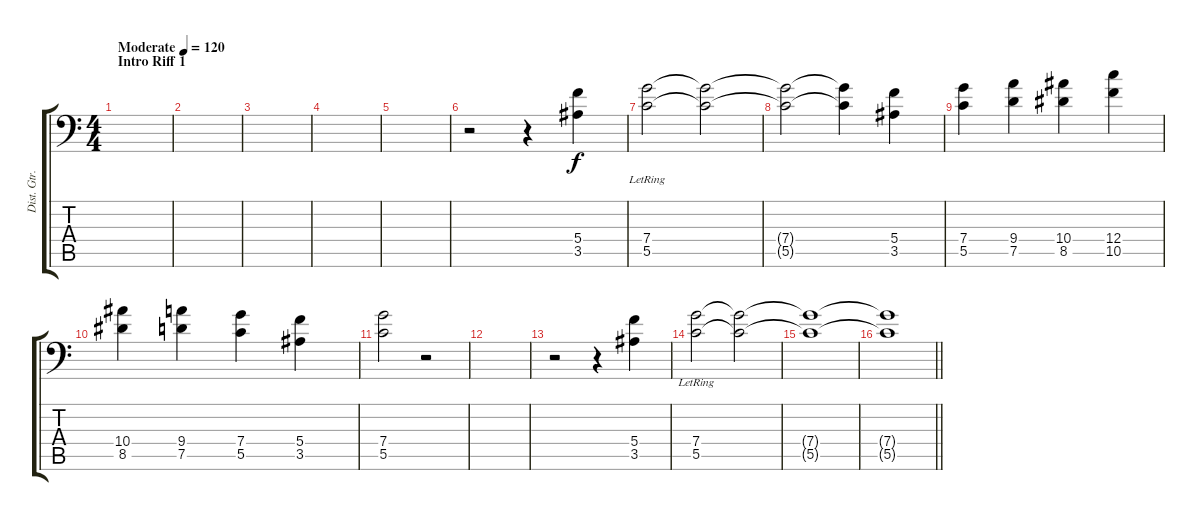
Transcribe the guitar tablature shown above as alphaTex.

\track ("Dist. Gtr. 2" "Dist. Gtr.") {instrument distortionguitar}
\staff {score tabs}
\tuning (D4 A3 F3 C3 G2 A1) {hide}
\ts (4 4)
\section ("" "Intro Riff 1")
\tempo (120 "Moderate")
\clef f4
\ks c
|
|
|
|
|
r.2 r.4 (5.4 3.5).4 |
(7.4{lr} 5.5{lr}).2 (7.4{t} 5.5{t}).2 |
(7.4{t} 5.5{t}).2 (7.4{t} 5.5{t}).4 (5.4 3.5).4 |
(7.4 5.5).4 (9.4 7.5).4 (10.4 8.5).4 (12.4 10.5).4 |
(10.4 8.5).4 (9.4 7.5).4 (7.4 5.5).4 (5.4 3.5).4 |
(7.4 5.5).2 r.2 |
|
r.2 r.4 (5.4 3.5).4 |
(7.4{lr} 5.5{lr}).2 (7.4{t} 5.5{t}).2 |
(7.4{t} 5.5{t}).1 |
\barLineRight lightlight
(7.4{t} 5.5{t}).1
